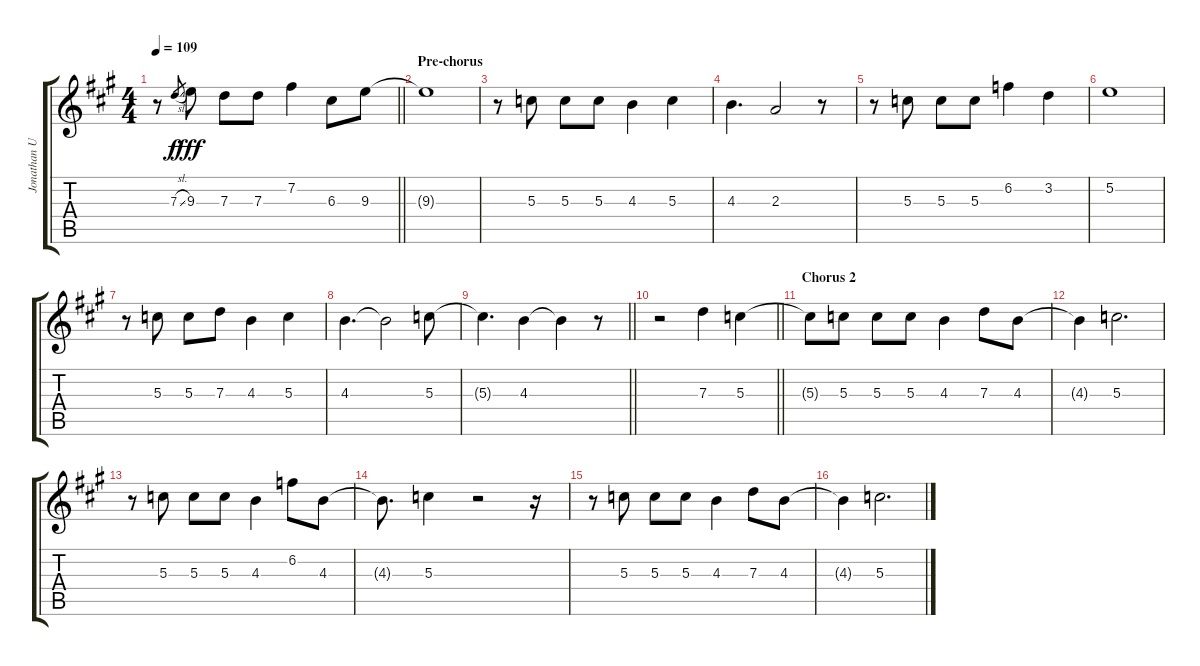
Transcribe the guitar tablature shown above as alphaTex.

\track ("Jonathan Underdown - Vocal" "Jonathan U") {instrument acousticguitarsteel}
\staff {score tabs}
\tuning (E4 B3 G3 D3 A2 E2) {hide}
\ts (4 4)
\tempo 109
\clef g2
\barLineRight lightlight
\ks f#minor
r.8{dy fff} 7.3{sl}.8{gr dy f} 9.3.8{dy fff} 7.3.8 7.3.8 7.2.4 6.3.8 9.3.8 |
\section ("" "Pre-chorus")
9.3{t}.1 |
r.8 5.3.8 5.3.8 5.3.8 4.3.4 5.3.4 |
4.3.4{d} 2.3.2 r.8 |
r.8 5.3.8 5.3.8 5.3.8 6.2.4 3.2.4 |
5.2.1 |
r.8 5.3.8 5.3.8 7.3.8 4.3.4 5.3.4 |
4.3.4{d} 4.3{t}.2 5.3.8 |
\barLineRight lightlight
5.3{t}.4{d} 4.3.4 4.3{t}.4 r.8 |
\section ("" "")
\barLineRight lightlight
r.2 7.3.4 5.3.4 |
\section ("" "Chorus 2")
5.3{t}.8 5.3.8 5.3.8 5.3.8 4.3.4 7.3.8 4.3.8 |
4.3{t}.4 5.3.2{d} |
r.8 5.3.8 5.3.8 5.3.8 4.3.4 6.2.8 4.3.8 |
4.3{t}.8{d} 5.3.4 r.2 r.16 |
r.8 5.3.8 5.3.8 5.3.8 4.3.4 7.3.8 4.3.8 |
4.3{t}.4 5.3.2{d}
